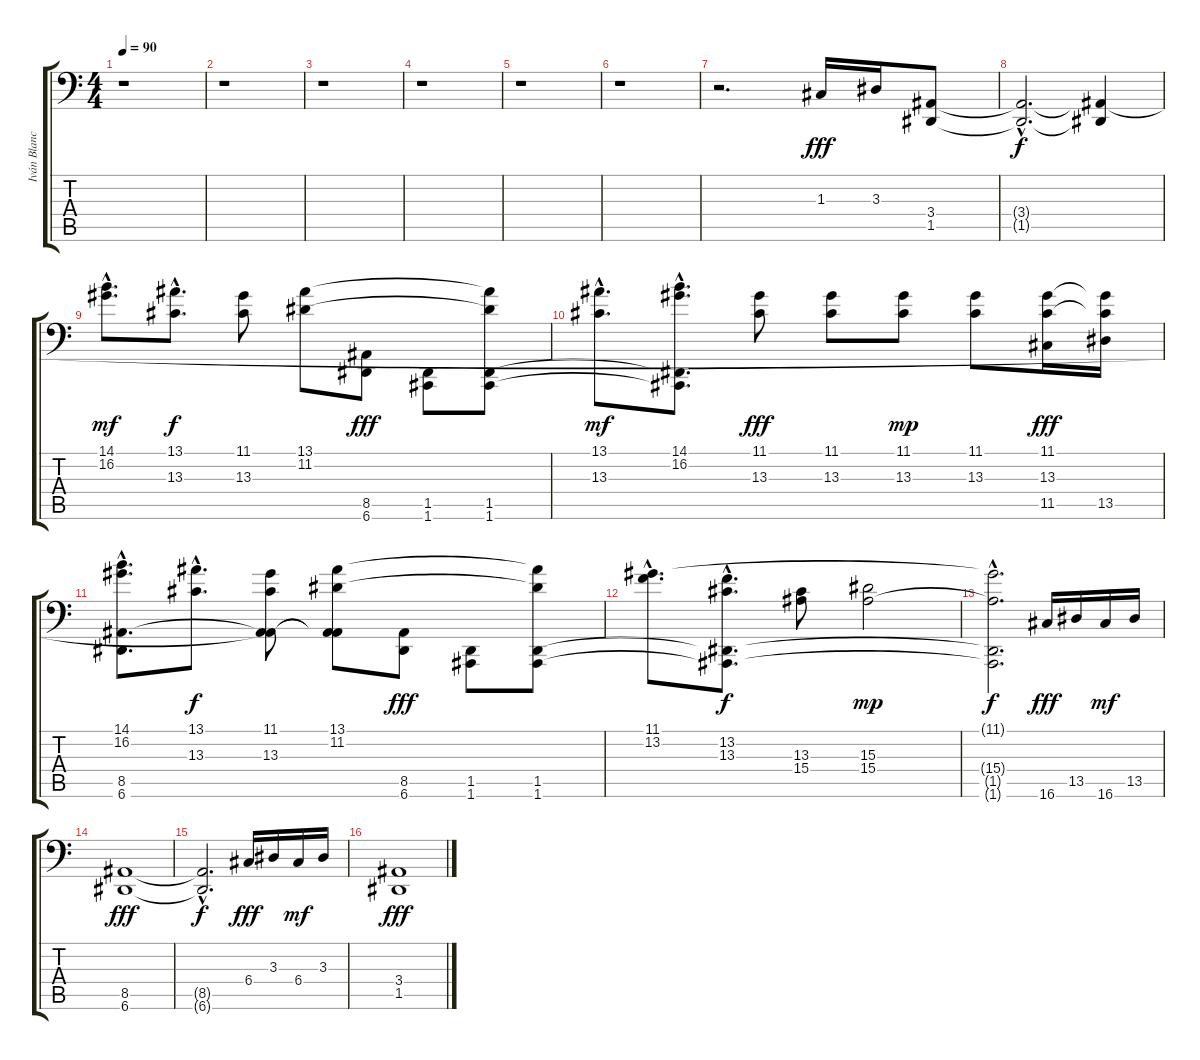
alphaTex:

\track ("Iván Blanco (III)" "Iván Blanc") {instrument acousticgrandpiano}
\staff {score tabs}
\tuning (A3 E3 C3 G2 D2 A1) {hide}
\ts (4 4)
\tempo 90
\clef f4
\ks c
r.1{dy fff instrument acousticgrandpiano} |
r.1 |
r.1 |
r.1 |
r.1 |
r.1 |
r.2{d} 1.3.16 3.3.16 (3.4 1.5).8 |
(3.4{hac t} 1.5{hac t}).2{d dy f} (3.4{t} 1.5{t}).4 |
(14.1{hac} 16.2{hac}).8{d dy mf} (13.1{hac} 13.3{hac}).8{d dy f} (11.1 13.3).8 (13.1 11.2).8 (8.5 6.6).8{dy fff} (1.5 1.6).8 (13.1{t} 11.2{t} 1.5 1.6).8 |
(13.1{hac} 13.3{hac}).8{d dy mf} (14.1{hac} 16.2{hac} 1.5{hac t} 1.6{hac t}).8{d} (11.1 13.3).8{dy fff} (11.1 13.3).8 (11.1 13.3).8{dy mp} (11.1 13.3).8 (11.1 13.3 11.5).16{dy fff} (11.1{t} 13.3{t} 13.5).16 |
(14.1{hac} 16.2{hac} 8.5{hac} 6.6{hac}).8{d} (13.1{hac} 13.3{hac}).8{d dy f} (11.1 13.3 3.4{t} 8.5{t}).8 (13.1 11.2 3.4{t} 8.5{t}).8 (8.5 6.6).8{dy fff} (1.5 1.6).8 (13.1{t} 11.2{t} 1.5 1.6).8 |
(11.1{hac} 13.2{hac}).8{d} (13.2{hac} 13.3{hac} 1.5{hac t} 1.6{hac t}).8{d dy f} (13.3 15.4).8 (15.3 15.4).2{dy mp} |
(11.1{hac t} 15.4{hac t} 1.5{hac t} 1.6{hac t}).2{d dy f} 16.6.16{dy fff} 13.5.16 16.6.16{dy mf} 13.5.16 |
(8.5 6.6).1{dy fff} |
(8.5{hac t} 6.6{hac t}).2{d dy f} 6.4.16{dy fff} 3.3.16 6.4.16{dy mf} 3.3.16 |
(3.4 1.5).1{dy fff}
